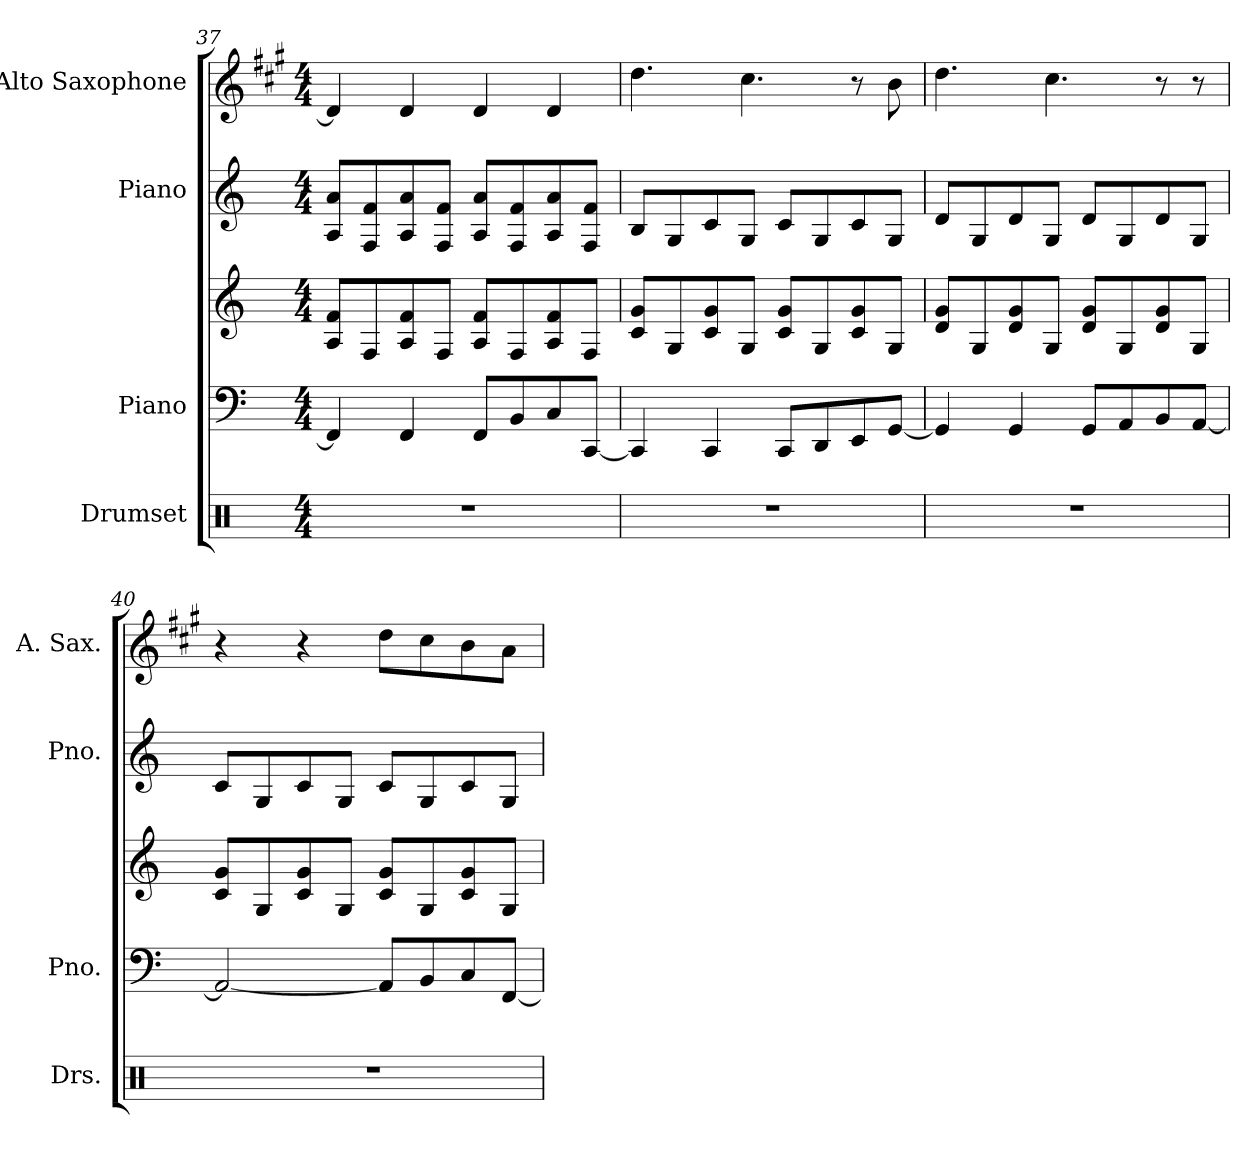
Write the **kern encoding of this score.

**kern	**kern	**kern	**kern	**kern
*part4	*part3	*part3	*part2	*part1
*staff5	*staff4	*staff3	*staff2	*staff1
*I"Drumset	*I"Piano	*	*I"Piano	*I"Alto Saxophone
*I'Drs.	*I'Pno.	*	*I'Pno.	*I'A. Sax.
*clefX	*clefF4	*clefG2	*clefG2	*clefG2
*	*	*	*	*ITrd5c9
*k[]	*k[]	*k[]	*k[]	*k[]
*M4/4	*M4/4	*M4/4	*M4/4	*M4/4
=37	=37	=37	=37	=37
1r	4FF/]	8A/ 8f/L	8A/ 8a/L	4F/]
.	.	8F/	8F/ 8f/	.
.	4FF/	8A/ 8f/	8A/ 8a/	4F/
.	.	8F/J	8F/ 8f/J	.
.	8FF/L	8A/ 8f/L	8A/ 8a/L	4F/
.	8BB/	8F/	8F/ 8f/	.
.	8C/	8A/ 8f/	8A/ 8a/	4F/
.	[8CC/J	8F/J	8F/ 8f/J	.
=38	=38	=38	=38	=38
1r	4CC/]	8c/ 8g/L	8B/L	4.f\
.	.	8G/	8G/	.
.	4CC/	8c/ 8g/	8c/	.
.	.	8G/J	8G/J	4.e\
.	8CC/L	8c/ 8g/L	8c/L	.
.	8DD/	8G/	8G/	.
.	8EE/	8c/ 8g/	8c/	8r
.	[8GG/J	8G/J	8G/J	8d\
!!LO:LB:g=z
=39	=39	=39	=39	=39
1r	4GG/]	8d/ 8g/L	8d/L	4.f\
.	.	8G/	8G/	.
.	4GG/	8d/ 8g/	8d/	.
.	.	8G/J	8G/J	4.e\
.	8GG/L	8d/ 8g/L	8d/L	.
.	8AA/	8G/	8G/	.
.	8BB/	8d/ 8g/	8d/	8r
.	[8AA/J	8G/J	8G/J	8r
=40	=40	=40	=40	=40
1r	2AA/_	8c/ 8g/L	8c/L	4r
.	.	8G/	8G/	.
.	.	8c/ 8g/	8c/	4r
.	.	8G/J	8G/J	.
.	8AA/L]	8c/ 8g/L	8c/L	8f\L
.	8BB/	8G/	8G/	8e\
.	8C/	8c/ 8g/	8c/	8d\
.	[8FF/J	8G/J	8G/J	8c\J
=	=	=	=	=
*-	*-	*-	*-	*-
